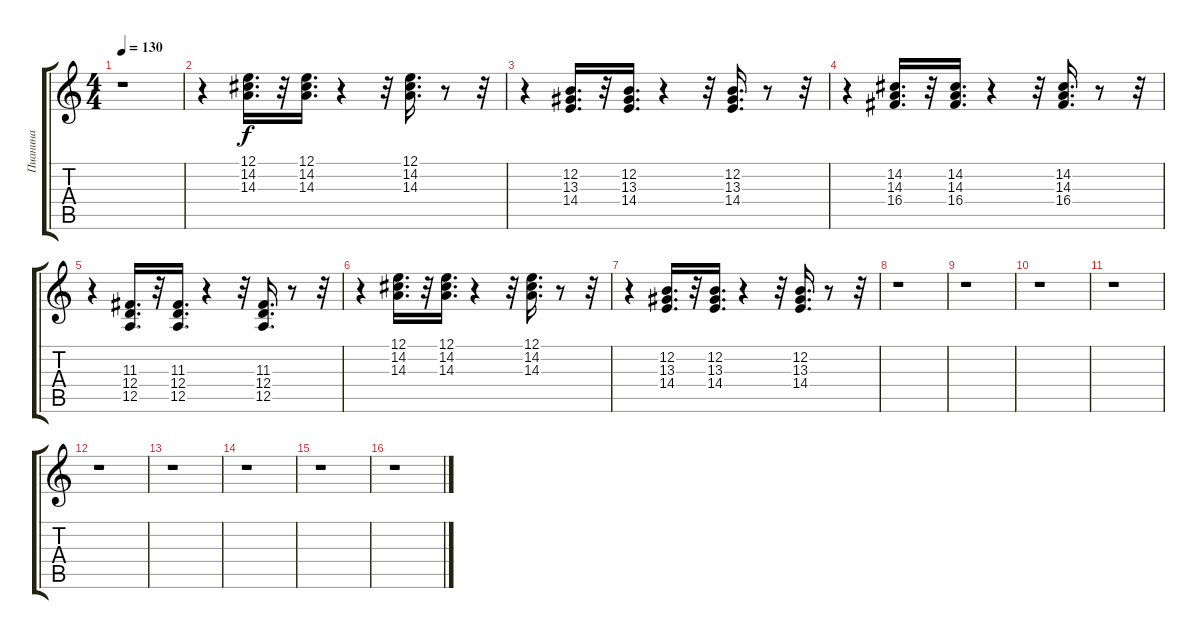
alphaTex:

\track ("Пианина" "Пианина") {instrument brightacousticpiano}
\staff {score tabs}
\tuning (E4 B3 G3 D3 A2 E2) {hide}
\ts (4 4)
\tempo 130
\clef g2
\ks c
r.1{dy f} |
r.4 (12.1 14.2 14.3).16{d} r.32 (12.1 14.2 14.3).16{d} r.4 r.32 (12.1 14.2 14.3).16{d} r.8 r.32 |
r.4 (12.2 13.3 14.4).16{d} r.32 (12.2 13.3 14.4).16{d} r.4 r.32 (12.2 13.3 14.4).16{d} r.8 r.32 |
r.4 (14.2 14.3 16.4).16{d} r.32 (14.2 14.3 16.4).16{d} r.4 r.32 (14.2 14.3 16.4).16{d} r.8 r.32 |
r.4 (11.3 12.4 12.5).16{d} r.32 (11.3 12.4 12.5).16{d} r.4 r.32 (11.3 12.4 12.5).16{d} r.8 r.32 |
r.4 (12.1 14.2 14.3).16{d} r.32 (12.1 14.2 14.3).16{d} r.4 r.32 (12.1 14.2 14.3).16{d} r.8 r.32 |
r.4 (12.2 13.3 14.4).16{d} r.32 (12.2 13.3 14.4).16{d} r.4 r.32 (12.2 13.3 14.4).16{d} r.8 r.32 |
r.1 |
r.1 |
r.1 |
r.1 |
r.1 |
r.1 |
r.1 |
r.1 |
r.1
